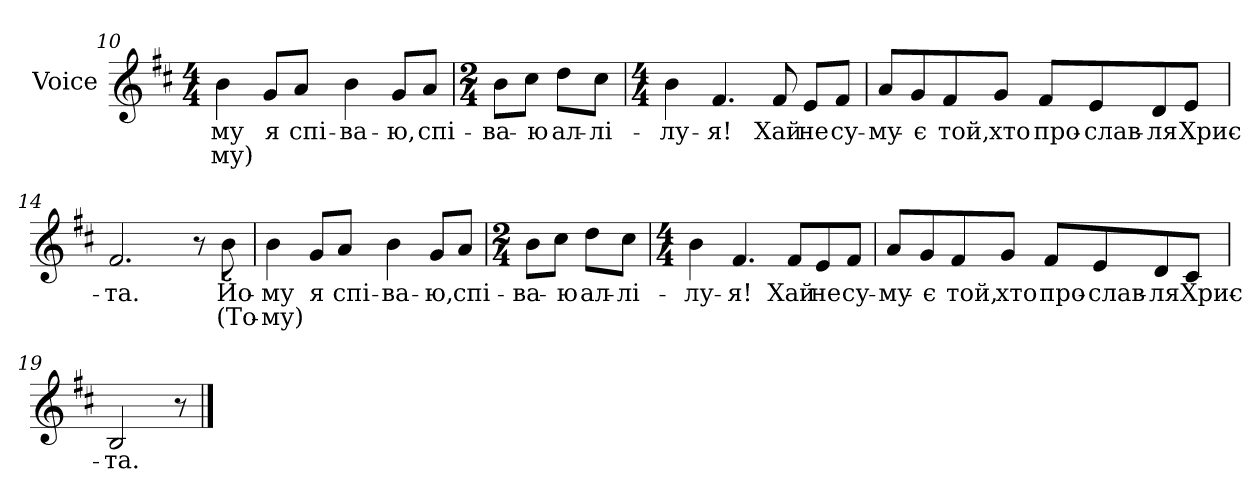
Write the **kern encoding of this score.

**kern	**text	**text
*part1	*part1	*part1
*staff1	*staff1	*staff1
*I"Voice	*	*
*I'Voice	*	*
*clefG2	*	*
*k[f#c#]	*	*
*D:	*	*
*M4/4	*	*
=10	=10	=10
!	!LO:LY:b:color=#000000	!LO:LY:b:color=#000000
4bi\	-му	-му)
!	!LO:LY:b:color=#000000	!
8gi/L	я	.
!	!LO:LY:b:color=#000000	!
8ai/J	спі-	.
!	!LO:LY:b:color=#000000	!
4bi\	-ва-	.
!	!LO:LY:b:color=#000000	!
8gi/L	-ю,	.
!	!LO:LY:b:color=#000000	!
8ai/J	спі-	.
=11	=11	=11
*M2/4	*	*
!	!LO:LY:b:color=#000000	!
8bi\L	-ва-	.
!	!LO:LY:b:color=#000000	!
8cc#i\J	-ю	.
!	!LO:LY:b:color=#000000	!
8ddi\L	ал-	.
!	!LO:LY:b:color=#000000	!
8cc#i\J	-лі-	.
=12	=12	=12
*M4/4	*	*
!	!LO:LY:b:color=#000000	!
4bi\	-лу-	.
!	!LO:LY:b:color=#000000	!
4.f#i/	-я!	.
!	!LO:LY:b:color=#000000	!
8f#i/	Хай	.
!	!LO:LY:b:color=#000000	!
8ei/L	не	.
!	!LO:LY:b:color=#000000	!
8f#i/J	су-	.
!!LO:LB:g=z
=13	=13	=13
!	!LO:LY:b:color=#000000	!
8ai/L	-му-	.
!	!LO:LY:b:color=#000000	!
8gi/	-є	.
!	!LO:LY:b:color=#000000	!
8f#i/	той,	.
!	!LO:LY:b:color=#000000	!
8gi/J	хто	.
!	!LO:LY:b:color=#000000	!
8f#i/L	про-	.
!	!LO:LY:b:color=#000000	!
8ei/	-слав-	.
!	!LO:LY:b:color=#000000	!
8di/	-ля	.
!	!LO:LY:b:color=#000000	!
8ei/J	Хрис-	.
=14	=14	=14
!	!LO:LY:b:color=#000000	!
2.f#i/	-та.	.
8r	.	.
!	!LO:LY:b:color=#000000	!LO:LY:b:color=#000000
8bi\	Йо-	(То-
=15	=15	=15
!	!LO:LY:b:color=#000000	!LO:LY:b:color=#000000
4bi\	-му	-му)
!	!LO:LY:b:color=#000000	!
8gi/L	я	.
!	!LO:LY:b:color=#000000	!
8ai/J	спі-	.
!	!LO:LY:b:color=#000000	!
4bi\	-ва-	.
!	!LO:LY:b:color=#000000	!
8gi/L	-ю,	.
!	!LO:LY:b:color=#000000	!
8ai/J	спі-	.
!!LO:LB:g=z
=16	=16	=16
*M2/4	*	*
!	!LO:LY:b:color=#000000	!
8bi\L	-ва-	.
!	!LO:LY:b:color=#000000	!
8cc#i\J	-ю	.
!	!LO:LY:b:color=#000000	!
8ddi\L	ал-	.
!	!LO:LY:b:color=#000000	!
8cc#i\J	-лі-	.
=17	=17	=17
*M4/4	*	*
!	!LO:LY:b:color=#000000	!
4bi\	-лу-	.
!	!LO:LY:b:color=#000000	!
4.f#i/	-я!	.
!	!LO:LY:b:color=#000000	!
8f#i/L	Хай	.
!	!LO:LY:b:color=#000000	!
8ei/	не	.
!	!LO:LY:b:color=#000000	!
8f#i/J	су-	.
=18	=18	=18
!	!LO:LY:b:color=#000000	!
8ai/L	-му-	.
!	!LO:LY:b:color=#000000	!
8gi/	-є	.
!	!LO:LY:b:color=#000000	!
8f#i/	той,	.
!	!LO:LY:b:color=#000000	!
8gi/J	хто	.
!	!LO:LY:b:color=#000000	!
8f#i/L	про-	.
!	!LO:LY:b:color=#000000	!
8ei/	-слав-	.
!	!LO:LY:b:color=#000000	!
8di/	-ля	.
!	!LO:LY:b:color=#000000	!
8c#i/J	Хрис-	.
=19	=19	=19
!	!LO:LY:b:color=#000000	!
2Bi/	-та.	.
8r	.	.
==	==	==
*-	*-	*-
